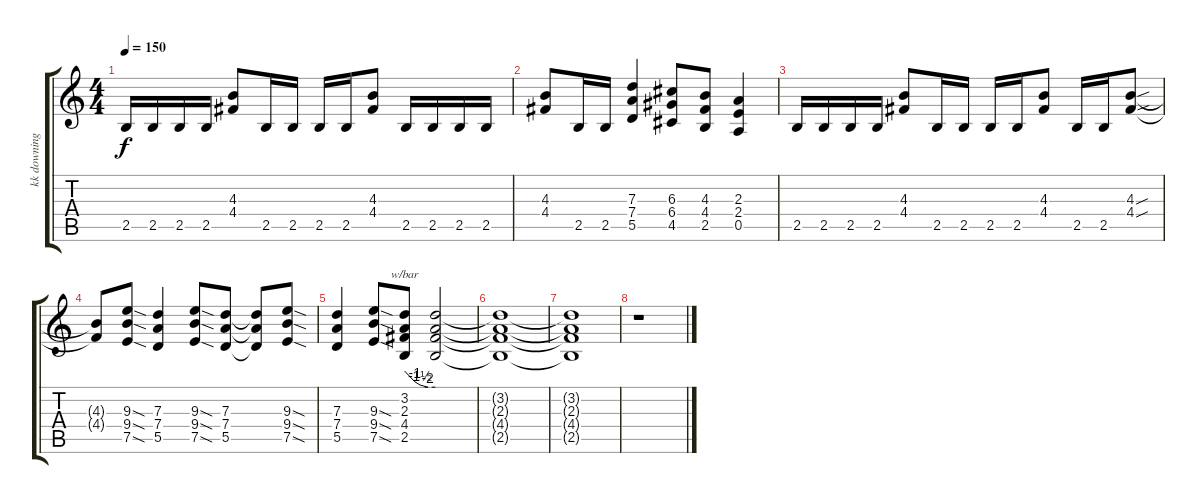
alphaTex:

\track ("kk downing" "kk downing") {instrument distortionguitar}
\staff {score tabs}
\tuning (E4 B3 G3 D3 A2 E2) {hide}
\ts (4 4)
\tempo 150
\clef g2
\ks c
2.5.16{dy f} 2.5.16 2.5.16 2.5.16 (4.3 4.4).8 2.5.16 2.5.16 2.5.16 2.5.16 (4.3 4.4).8 2.5.16 2.5.16 2.5.16 2.5.16 |
(4.3 4.4).8 2.5.16 2.5.16 (7.3 7.4 5.5).4 (6.3 6.4 4.5).8 (4.3 4.4 2.5).8 (2.3 2.4 0.5).4 |
2.5.16 2.5.16 2.5.16 2.5.16 (4.3 4.4).8 2.5.16 2.5.16 2.5.16 2.5.16 (4.3 4.4).8 2.5.16 2.5.16 (4.3{sou} 4.4{sou}).8 |
(4.3{t} 4.4{t}).8 (9.3{sod} 9.4{sod} 7.5{sod}).8 (7.3 7.4 5.5).4 (9.3{sod} 9.4{sod} 7.5{sod}).8 (7.3 7.4 5.5).8 (7.3{t} 7.4{t} 5.5{t}).8 (9.3{sod} 9.4{sod} 7.5{sod}).8 |
(7.3 7.4 5.5).4 (9.3{sod} 9.4{sod} 7.5{sod}).8 (3.2 2.3 4.4 2.5).8{tbe (custom default 0 0 20 -4 30 -6 45 -8 60 -8) volume 0} (3.2{t} 2.3{t} 4.4{t} 2.5{t}).2 |
(3.2{t} 2.3{t} 4.4{t} 2.5{t}).1 |
(3.2{t} 2.3{t} 4.4{t} 2.5{t}).1 |
r.1
